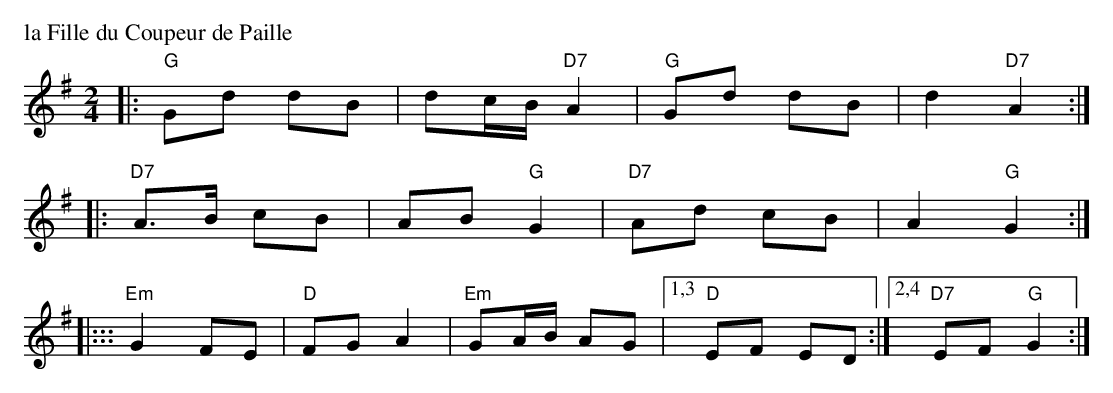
X:1
P: la Fille du Coupeur de Paille
O; France
M: 2/4
L: 1/16
K: G
|: "G"G2d2 d2B2 | d2cB "D7"A4 |  "G"G2d2 d2B2 | d4 "D7"A4 :|
|: "D7"A3B c2B2 | A2B2  "G"G4 | "D7"A2d2 c2B2 | A4  "G"G4 :|
|::: "Em"G4 F2E2 | "D"F2G2 A4 | "Em"G2AB A2G2 |1,3 "D"E2F2 E2D2 :|2,4 "D7"E2F2 "G"G4 :|
